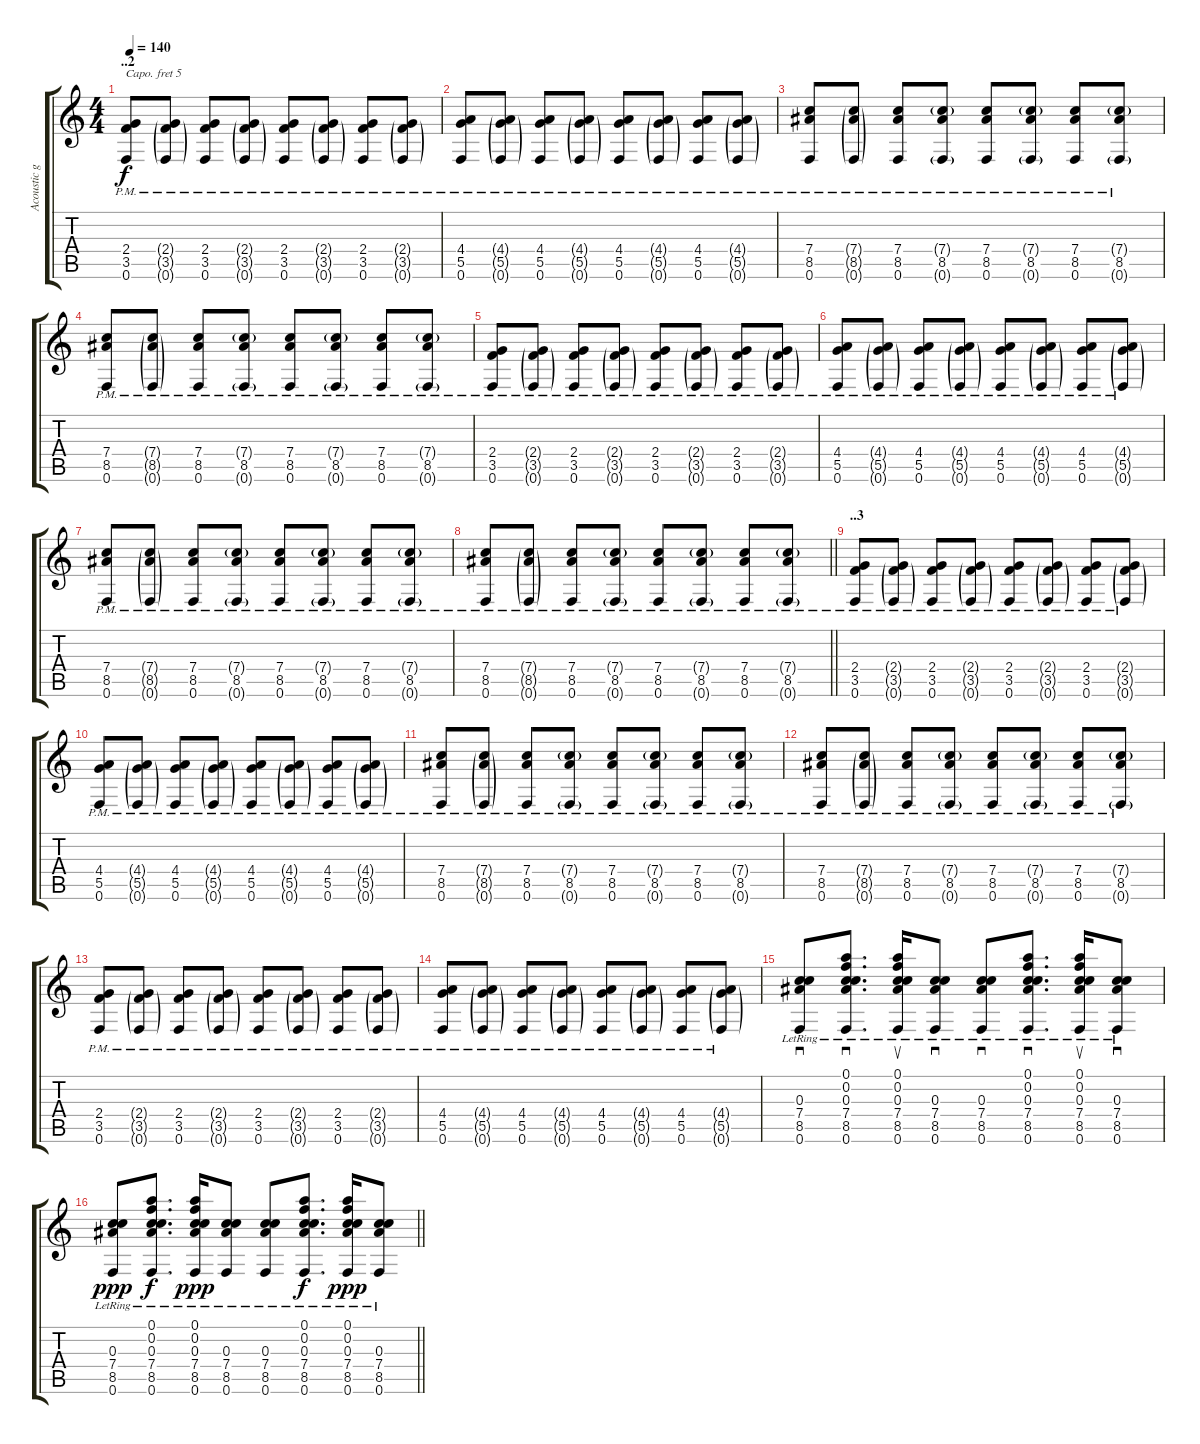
\track ("Acoustic guitar" "Acoustic g") {instrument acousticguitarsteel}
\staff {score tabs}
\capo 5
\tuning (E4 C4 G3 C3 A2 C2) {hide}
\ts (4 4)
\section ("" "..2")
\tempo 140
\clef g2
\ks c
(2.4{pm} 3.5{pm} 0.6{pm}).8{dy f} (2.4{g pm} 3.5{g pm} 0.6{g pm}).8 (2.4{pm} 3.5{pm} 0.6{pm}).8 (2.4{g pm} 3.5{g pm} 0.6{g pm}).8 (2.4{pm} 3.5{pm} 0.6{pm}).8 (2.4{g pm} 3.5{g pm} 0.6{g pm}).8 (2.4{pm} 3.5{pm} 0.6{pm}).8 (2.4{g pm} 3.5{g pm} 0.6{g pm}).8 |
(4.4{pm} 5.5{pm} 0.6{pm}).8 (4.4{g pm} 5.5{g pm} 0.6{g pm}).8 (4.4{pm} 5.5{pm} 0.6{pm}).8 (4.4{g pm} 5.5{g pm} 0.6{g pm}).8 (4.4{pm} 5.5{pm} 0.6{pm}).8 (4.4{g pm} 5.5{g pm} 0.6{g pm}).8 (4.4{pm} 5.5{pm} 0.6{pm}).8 (4.4{g pm} 5.5{g pm} 0.6{g pm}).8 |
(7.4{pm} 8.5{pm} 0.6{pm}).8 (7.4{g pm} 8.5{g pm} 0.6{g pm}).8 (7.4{pm} 8.5{pm} 0.6{pm}).8 (7.4{g pm} 8.5{pm} 0.6{g pm}).8 (7.4{pm} 8.5{pm} 0.6{pm}).8 (7.4{g pm} 8.5{pm} 0.6{g pm}).8 (7.4{pm} 8.5{pm} 0.6{pm}).8 (7.4{g pm} 8.5{pm} 0.6{g pm}).8 |
(7.4{pm} 8.5{pm} 0.6{pm}).8 (7.4{g pm} 8.5{g pm} 0.6{g pm}).8 (7.4{pm} 8.5{pm} 0.6{pm}).8 (7.4{g pm} 8.5{pm} 0.6{g pm}).8 (7.4{pm} 8.5{pm} 0.6{pm}).8 (7.4{g pm} 8.5{pm} 0.6{g pm}).8 (7.4{pm} 8.5{pm} 0.6{pm}).8 (7.4{g pm} 8.5{pm} 0.6{g pm}).8 |
(2.4{pm} 3.5{pm} 0.6{pm}).8 (2.4{g pm} 3.5{g pm} 0.6{g pm}).8 (2.4{pm} 3.5{pm} 0.6{pm}).8 (2.4{g pm} 3.5{g pm} 0.6{g pm}).8 (2.4{pm} 3.5{pm} 0.6{pm}).8 (2.4{g pm} 3.5{g pm} 0.6{g pm}).8 (2.4{pm} 3.5{pm} 0.6{pm}).8 (2.4{g pm} 3.5{g pm} 0.6{g pm}).8 |
(4.4{pm} 5.5{pm} 0.6{pm}).8 (4.4{g pm} 5.5{g pm} 0.6{g pm}).8 (4.4{pm} 5.5{pm} 0.6{pm}).8 (4.4{g pm} 5.5{g pm} 0.6{g pm}).8 (4.4{pm} 5.5{pm} 0.6{pm}).8 (4.4{g pm} 5.5{g pm} 0.6{g pm}).8 (4.4{pm} 5.5{pm} 0.6{pm}).8 (4.4{g pm} 5.5{g pm} 0.6{g pm}).8 |
(7.4{pm} 8.5{pm} 0.6{pm}).8 (7.4{g pm} 8.5{g pm} 0.6{g pm}).8 (7.4{pm} 8.5{pm} 0.6{pm}).8 (7.4{g pm} 8.5{pm} 0.6{g pm}).8 (7.4{pm} 8.5{pm} 0.6{pm}).8 (7.4{g pm} 8.5{pm} 0.6{g pm}).8 (7.4{pm} 8.5{pm} 0.6{pm}).8 (7.4{g pm} 8.5{pm} 0.6{g pm}).8 |
\barLineRight lightlight
(7.4{pm} 8.5{pm} 0.6{pm}).8 (7.4{g pm} 8.5{g pm} 0.6{g pm}).8 (7.4{pm} 8.5{pm} 0.6{pm}).8 (7.4{g pm} 8.5{pm} 0.6{g pm}).8 (7.4{pm} 8.5{pm} 0.6{pm}).8 (7.4{g pm} 8.5{pm} 0.6{g pm}).8 (7.4{pm} 8.5{pm} 0.6{pm}).8 (7.4{g pm} 8.5{pm} 0.6{g pm}).8 |
\section ("" "..3")
(2.4{pm} 3.5{pm} 0.6{pm}).8 (2.4{g pm} 3.5{g pm} 0.6{g pm}).8 (2.4{pm} 3.5{pm} 0.6{pm}).8 (2.4{g pm} 3.5{g pm} 0.6{g pm}).8 (2.4{pm} 3.5{pm} 0.6{pm}).8 (2.4{g pm} 3.5{g pm} 0.6{g pm}).8 (2.4{pm} 3.5{pm} 0.6{pm}).8 (2.4{g pm} 3.5{g pm} 0.6{g pm}).8 |
(4.4{pm} 5.5{pm} 0.6{pm}).8 (4.4{g pm} 5.5{g pm} 0.6{g pm}).8 (4.4{pm} 5.5{pm} 0.6{pm}).8 (4.4{g pm} 5.5{g pm} 0.6{g pm}).8 (4.4{pm} 5.5{pm} 0.6{pm}).8 (4.4{g pm} 5.5{g pm} 0.6{g pm}).8 (4.4{pm} 5.5{pm} 0.6{pm}).8 (4.4{g pm} 5.5{g pm} 0.6{g pm}).8 |
(7.4{pm} 8.5{pm} 0.6{pm}).8 (7.4{g pm} 8.5{g pm} 0.6{g pm}).8 (7.4{pm} 8.5{pm} 0.6{pm}).8 (7.4{g pm} 8.5{pm} 0.6{g pm}).8 (7.4{pm} 8.5{pm} 0.6{pm}).8 (7.4{g pm} 8.5{pm} 0.6{g pm}).8 (7.4{pm} 8.5{pm} 0.6{pm}).8 (7.4{g pm} 8.5{pm} 0.6{g pm}).8 |
(7.4{pm} 8.5{pm} 0.6{pm}).8 (7.4{g pm} 8.5{g pm} 0.6{g pm}).8 (7.4{pm} 8.5{pm} 0.6{pm}).8 (7.4{g pm} 8.5{pm} 0.6{g pm}).8 (7.4{pm} 8.5{pm} 0.6{pm}).8 (7.4{g pm} 8.5{pm} 0.6{g pm}).8 (7.4{pm} 8.5{pm} 0.6{pm}).8 (7.4{g pm} 8.5{pm} 0.6{g pm}).8 |
(2.4{pm} 3.5{pm} 0.6{pm}).8 (2.4{g pm} 3.5{g pm} 0.6{g pm}).8 (2.4{pm} 3.5{pm} 0.6{pm}).8 (2.4{g pm} 3.5{g pm} 0.6{g pm}).8 (2.4{pm} 3.5{pm} 0.6{pm}).8 (2.4{g pm} 3.5{g pm} 0.6{g pm}).8 (2.4{pm} 3.5{pm} 0.6{pm}).8 (2.4{g pm} 3.5{g pm} 0.6{g pm}).8 |
(4.4{pm} 5.5{pm} 0.6{pm}).8 (4.4{g pm} 5.5{g pm} 0.6{g pm}).8 (4.4{pm} 5.5{pm} 0.6{pm}).8 (4.4{g pm} 5.5{g pm} 0.6{g pm}).8 (4.4{pm} 5.5{pm} 0.6{pm}).8 (4.4{g pm} 5.5{g pm} 0.6{g pm}).8 (4.4{pm} 5.5{pm} 0.6{pm}).8 (4.4{g pm} 5.5{g pm} 0.6{g pm}).8 |
(0.3{lr} 7.4{lr} 8.5 0.6{lr}).8{sd} (0.1 0.2 0.3 7.4{lr} 8.5{lr} 0.6{lr}).8{d sd} (0.1 0.2 0.3{lr} 7.4{lr} 8.5 0.6{lr}).16{su} (0.3{lr} 7.4{lr} 8.5 0.6{lr}).8{sd} (0.3{lr} 7.4{lr} 8.5 0.6{lr}).8{sd} (0.1 0.2 0.3 7.4{lr} 8.5{lr} 0.6{lr}).8{d sd} (0.1 0.2 0.3{lr} 7.4{lr} 8.5 0.6{lr}).16{su} (0.3{lr} 7.4{lr} 8.5 0.6{lr}).8{sd} |
\barLineRight lightlight
(0.3{lr} 7.4{lr} 8.5 0.6{lr}).8{dy ppp} (0.1 0.2 0.3 7.4{lr} 8.5{lr} 0.6{lr}).8{d dy f} (0.1 0.2 0.3{lr} 7.4{lr} 8.5 0.6{lr}).16{dy ppp} (0.3{lr} 7.4{lr} 8.5 0.6{lr}).8 (0.3{lr} 7.4{lr} 8.5 0.6{lr}).8 (0.1 0.2 0.3 7.4{lr} 8.5{lr} 0.6{lr}).8{d dy f} (0.1 0.2 0.3{lr} 7.4{lr} 8.5 0.6{lr}).16{dy ppp} (0.3{lr} 7.4{lr} 8.5 0.6{lr}).8
